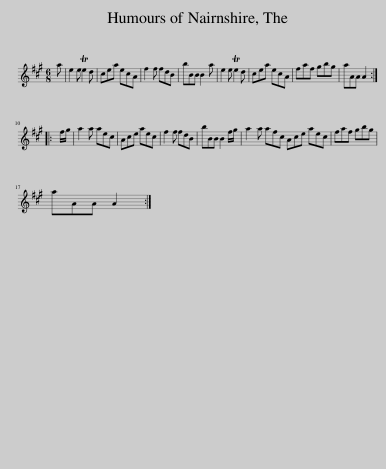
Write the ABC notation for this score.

X:1
L:1/8
M:6/8
I:linebreak $
K:A
V:1 treble
V:1
 a | e2 e Te2 d | cea ecA | f2 f fdB | bBB B2 a | %5
 e2 e Te2 d | cea ecA | faf gbg | aAA A2 ::$ f/g/ | %10
 a2 a aec | Ace aec | f2 f fdB | bBB B2 f/g/ | a2 a afc Ace aec | %15
 faf gbg |$ aAA A2 :| %17
